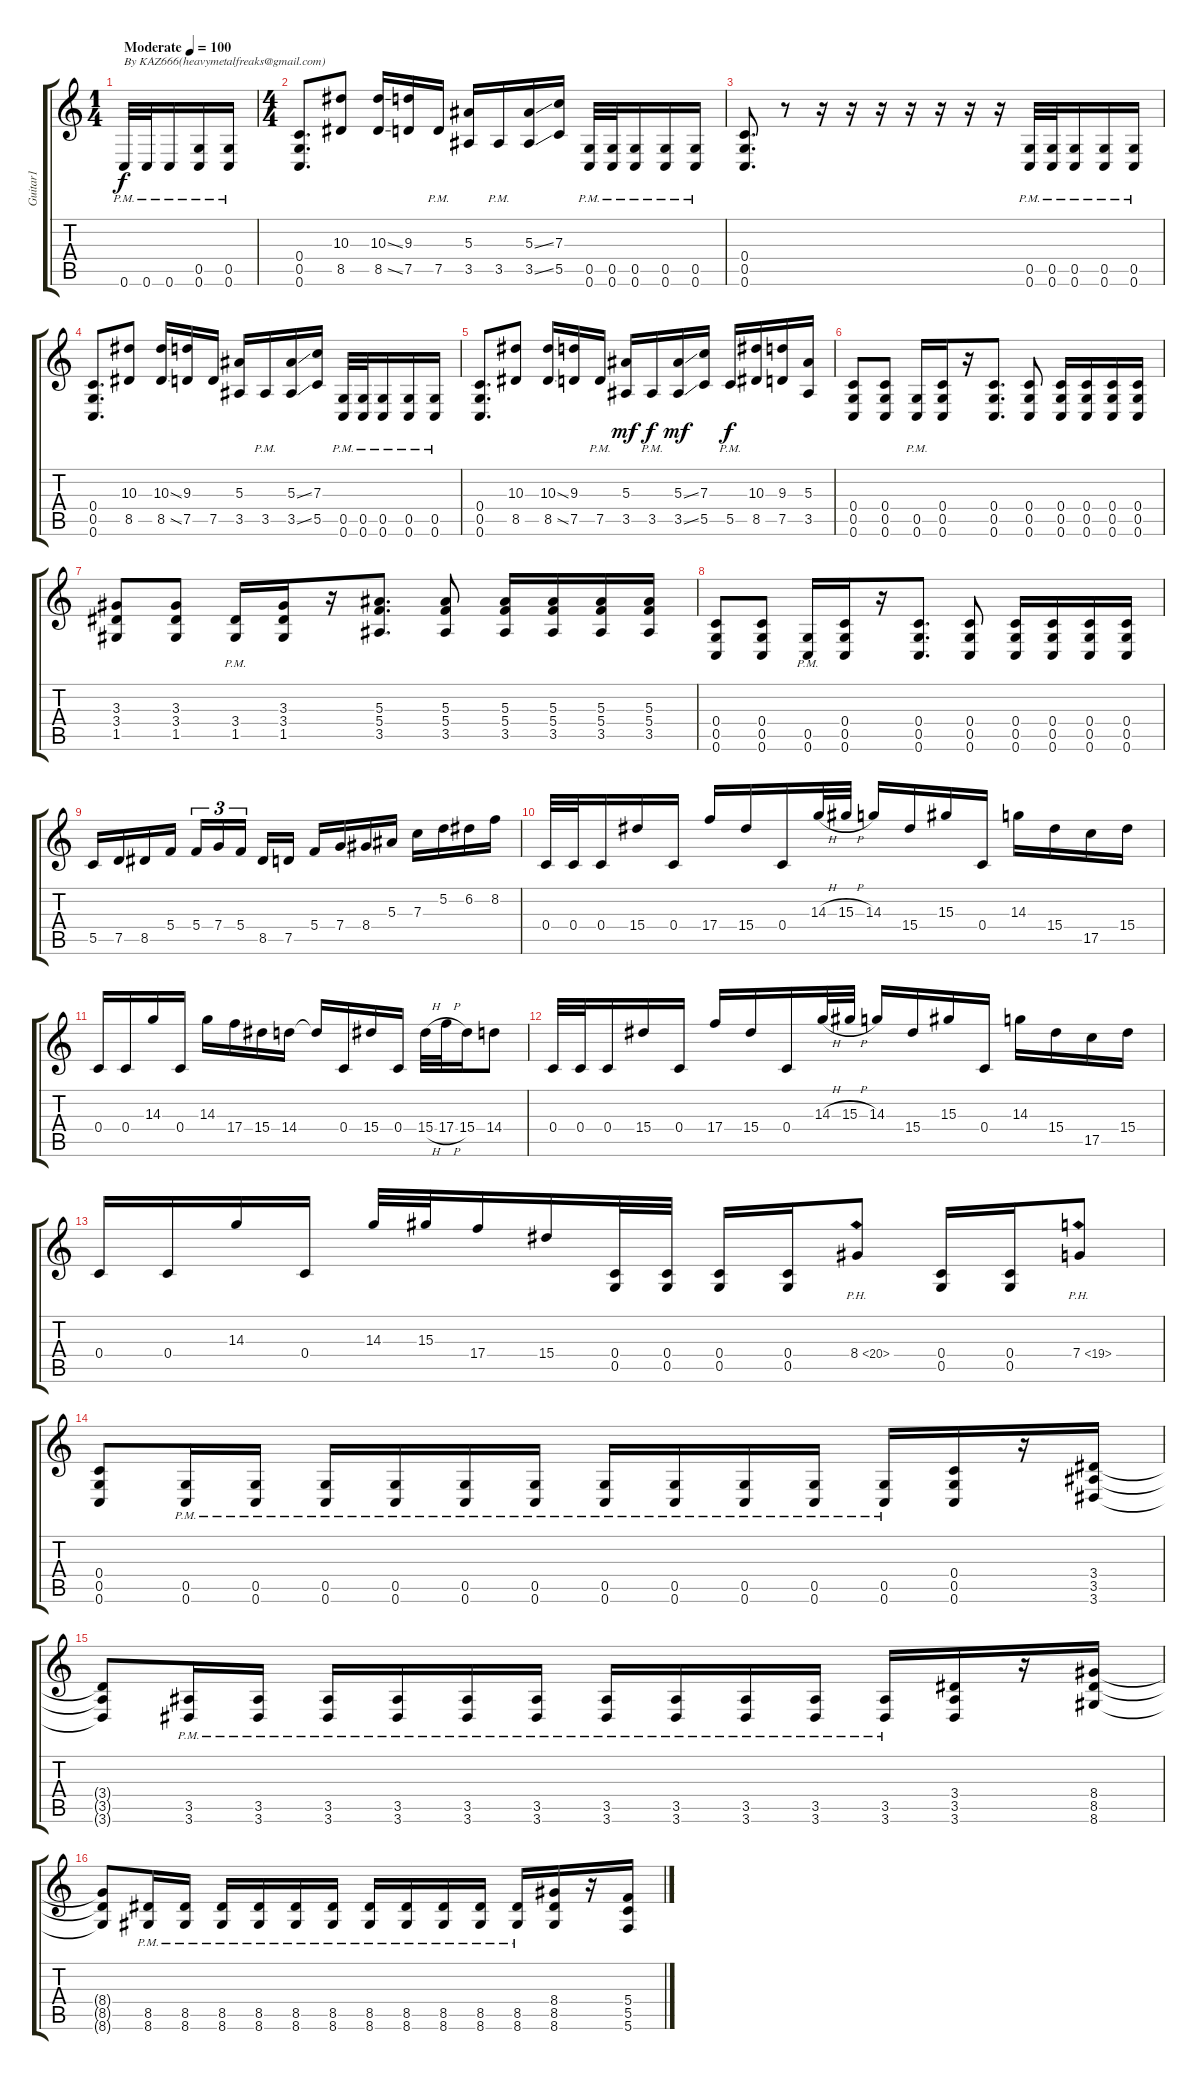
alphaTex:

\track ("Guitar1" "Guitar1") {instrument distortionguitar}
\staff {score tabs}
\tuning (D4 A3 F3 C3 G2 C2) {hide}
\ts (1 4)
\tempo (100 "Moderate")
\clef g2
\ks c
0.6{pm}.32{txt "By KAZ666(heavymetalfreaks@gmail.com)" dy f instrument distortionguitar} 0.6{pm}.32 0.6{pm}.16 (0.5{pm} 0.6{pm}).16 (0.5{pm} 0.6{pm}).16 |
\ts (4 4)
(0.4 0.5 0.6).8{d} (10.3 8.5).8 (10.3{ss} 8.5{ss}).16 (9.3 7.5).16 7.5{pm}.16 (5.3 3.5).16 3.5{pm}.16 (5.3{ss} 3.5{ss}).16 (7.3 5.5).16 (0.5{pm} 0.6{pm}).32 (0.5{pm} 0.6{pm}).32 (0.5{pm} 0.6{pm}).16 (0.5{pm} 0.6{pm}).16 (0.5{pm} 0.6{pm}).16 |
(0.4 0.5 0.6).8{d} r.8 r.16 r.16 r.16 r.16 r.16 r.16 r.16 (0.5{pm} 0.6{pm}).32 (0.5{pm} 0.6{pm}).32 (0.5{pm} 0.6{pm}).16 (0.5{pm} 0.6{pm}).16 (0.5{pm} 0.6{pm}).16 |
(0.4 0.5 0.6).8{d} (10.3 8.5).8 (10.3{ss} 8.5{ss}).16 (9.3 7.5).16 7.5.16 (5.3 3.5).16 3.5{pm}.16 (5.3{ss} 3.5{ss}).16 (7.3 5.5).16 (0.5{pm} 0.6{pm}).32 (0.5{pm} 0.6{pm}).32 (0.5{pm} 0.6{pm}).16 (0.5{pm} 0.6{pm}).16 (0.5{pm} 0.6{pm}).16 |
(0.4 0.5 0.6).8{d} (10.3 8.5).8 (10.3{ss} 8.5{ss}).16 (9.3 7.5).16 7.5{pm}.16 (5.3 3.5).16{dy mf} 3.5{pm}.16{dy f} (5.3{ss} 3.5{ss}).16{dy mf} (7.3 5.5).16 5.5{pm}.16{dy f} (10.3 8.5).16 (9.3 7.5).16 (5.3 3.5).16 |
(0.4 0.5 0.6).8 (0.4 0.5 0.6).8 (0.5{pm} 0.6{pm}).16 (0.4 0.5 0.6).16 r.16 (0.4 0.5 0.6).8{d} (0.4 0.5 0.6).8 (0.4 0.5 0.6).16 (0.4 0.5 0.6).16 (0.4 0.5 0.6).16 (0.4 0.5 0.6).16 |
(3.3 3.4 1.5).8 (3.3 3.4 1.5).8 (3.4{pm} 1.5{pm}).16 (3.3 3.4 1.5).16 r.16 (5.3 5.4 3.5).8{d} (5.3 5.4 3.5).8 (5.3 5.4 3.5).16 (5.3 5.4 3.5).16 (5.3 5.4 3.5).16 (5.3 5.4 3.5).16 |
(0.4 0.5 0.6).8 (0.4 0.5 0.6).8 (0.5{pm} 0.6{pm}).16 (0.4 0.5 0.6).16 r.16 (0.4 0.5 0.6).8{d} (0.4 0.5 0.6).8 (0.4 0.5 0.6).16 (0.4 0.5 0.6).16 (0.4 0.5 0.6).16 (0.4 0.5 0.6).16 |
5.5.16 7.5.16 8.5.16 5.4.16 5.4.16{tu (3 2)} 7.4.16{tu (3 2)} 5.4.16{tu (3 2) beam splitsecondary} 8.5.16 7.5.16 5.4.16 7.4.16 8.4.16 5.3.16 7.3.16 5.2.16 6.2.16 8.2.16 |
0.4.32 0.4.32 0.4.16 15.4.16 0.4.16 17.4.16 15.4.16 0.4.16 14.3{h}.32 15.3{h}.32 14.3.16 15.4.16 15.3.16 0.4.16 14.3.16 15.4.16 17.5.16 15.4.16 |
0.4.16 0.4.16 14.3.16 0.4.16 14.3.16 17.4.16 15.4.16 14.4.16 14.4{t}.16 0.4.16 15.4.16 0.4.16 15.4{h}.32 17.4{h}.32 15.4.16 14.4.8 |
0.4.32 0.4.32 0.4.16 15.4.16 0.4.16 17.4.16 15.4.16 0.4.16 14.3{h}.32 15.3{h}.32 14.3.16 15.4.16 15.3.16 0.4.16 14.3.16 15.4.16 17.5.16 15.4.16 |
0.4.16 0.4.16 14.3.16 0.4.16 14.3.32 15.3.32 17.4.16 15.4.16 (0.4 0.5).32 (0.4 0.5).32 (0.4 0.5).16 (0.4 0.5).16 8.4{ph 12}.8 (0.4 0.5).16 (0.4 0.5).16 7.4{ph 12}.8 |
(0.4 0.5 0.6).8 (0.5{pm} 0.6{pm}).16 (0.5{pm} 0.6{pm}).16 (0.5{pm} 0.6{pm}).16 (0.5{pm} 0.6{pm}).16 (0.5{pm} 0.6{pm}).16 (0.5{pm} 0.6{pm}).16 (0.5{pm} 0.6{pm}).16 (0.5{pm} 0.6{pm}).16 (0.5{pm} 0.6{pm}).16 (0.5{pm} 0.6{pm}).16 (0.5{pm} 0.6{pm}).16 (0.4 0.5 0.6).16 r.16 (3.4 3.5 3.6).16 |
(3.4{t} 3.5{t} 3.6{t}).8 (3.5{pm} 3.6{pm}).16 (3.5{pm} 3.6{pm}).16 (3.5{pm} 3.6{pm}).16 (3.5{pm} 3.6{pm}).16 (3.5{pm} 3.6{pm}).16 (3.5{pm} 3.6{pm}).16 (3.5{pm} 3.6{pm}).16 (3.5{pm} 3.6{pm}).16 (3.5{pm} 3.6{pm}).16 (3.5{pm} 3.6{pm}).16 (3.5{pm} 3.6{pm}).16 (3.4 3.5 3.6).16 r.16 (8.4 8.5 8.6).16 |
(8.4{t} 8.5{t} 8.6{t}).8 (8.5{pm} 8.6{pm}).16 (8.5{pm} 8.6{pm}).16 (8.5{pm} 8.6{pm}).16 (8.5{pm} 8.6{pm}).16 (8.5{pm} 8.6{pm}).16 (8.5{pm} 8.6{pm}).16 (8.5{pm} 8.6{pm}).16 (8.5{pm} 8.6{pm}).16 (8.5{pm} 8.6{pm}).16 (8.5{pm} 8.6{pm}).16 (8.5{pm} 8.6{pm}).16 (8.4 8.5 8.6).16 r.16 (5.4 5.5 5.6).16
